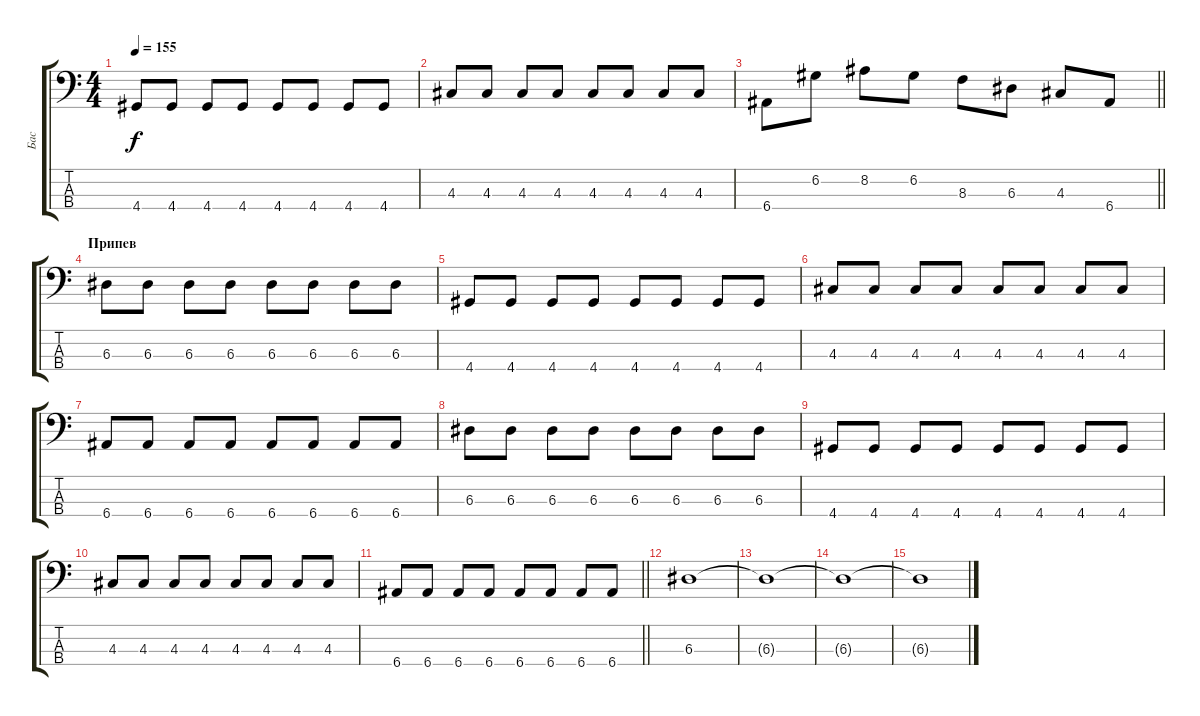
\track ("Бас" "Бас") {instrument electricbassfinger}
\staff {score tabs}
\tuning (G2 D2 A1 E1) {hide}
\ts (4 4)
\tempo 155
\clef f4
\ks c
4.4.8{dy f} 4.4.8 4.4.8 4.4.8 4.4.8 4.4.8 4.4.8 4.4.8 |
4.3.8 4.3.8 4.3.8 4.3.8 4.3.8 4.3.8 4.3.8 4.3.8 |
\barLineRight lightlight
6.4.8 6.2.8 8.2.8 6.2.8 8.3.8 6.3.8 4.3.8 6.4.8 |
\section ("" "Припев")
6.3.8 6.3.8 6.3.8 6.3.8 6.3.8 6.3.8 6.3.8 6.3.8 |
4.4.8 4.4.8 4.4.8 4.4.8 4.4.8 4.4.8 4.4.8 4.4.8 |
4.3.8 4.3.8 4.3.8 4.3.8 4.3.8 4.3.8 4.3.8 4.3.8 |
6.4.8 6.4.8 6.4.8 6.4.8 6.4.8 6.4.8 6.4.8 6.4.8 |
6.3.8 6.3.8 6.3.8 6.3.8 6.3.8 6.3.8 6.3.8 6.3.8 |
4.4.8 4.4.8 4.4.8 4.4.8 4.4.8 4.4.8 4.4.8 4.4.8 |
4.3.8 4.3.8 4.3.8 4.3.8 4.3.8 4.3.8 4.3.8 4.3.8 |
\barLineRight lightlight
6.4.8 6.4.8 6.4.8 6.4.8 6.4.8 6.4.8 6.4.8 6.4.8 |
\section ("" " ")
6.3.1 |
6.3{t}.1 |
6.3{t}.1 |
6.3{t}.1
